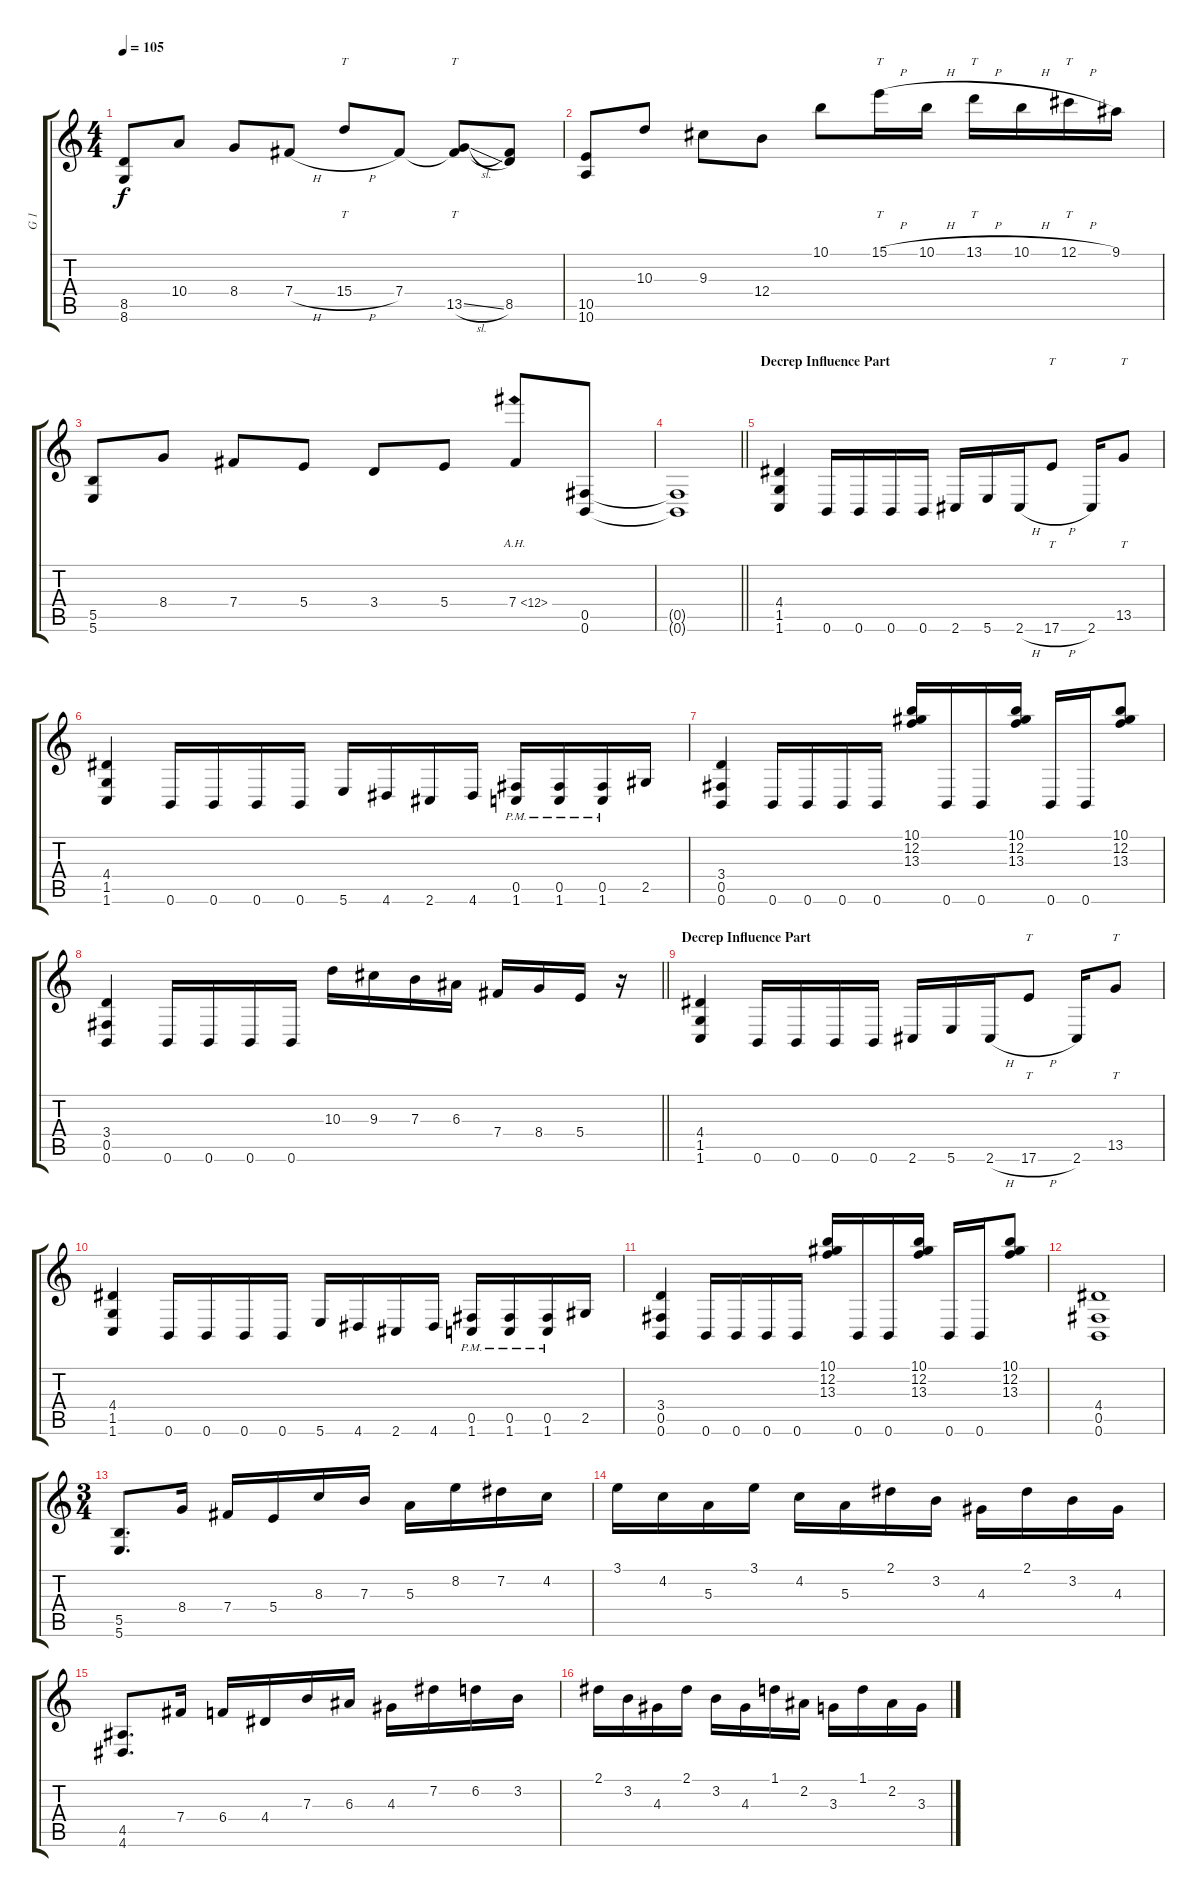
\track ("G 1" "G 1") {instrument distortionguitar}
\staff {score tabs}
\tuning (Db4 Ab3 E3 B2 Gb2 B1) {hide}
\ts (4 4)
\tempo 105
\clef g2
\ks c
(8.5 8.6).8{dy f} 10.4.8 8.4.8 7.4{h}.8 15.4{h}.8{tt} 7.4.8 (7.4{t} 13.5{sl}).8{tt} (7.4{t} 8.5).8 |
(10.5 10.6).8 10.3.8 9.3.8 12.4.8 10.1.8 15.1{h}.16{tt} 10.1{h}.16 13.1{h}.16{tt} 10.1{h}.16 12.1{h}.16{tt} 9.1.16 |
(5.5 5.6).8 8.4.8 7.4.8 5.4.8 3.4.8 5.4.8 7.4{ah 5}.8 (0.5 0.6).8 |
\barLineRight lightlight
(0.5{t} 0.6{t}).1 |
\section ("" "Decrep Influence Part")
(4.4 1.5 1.6).4 0.6.16 0.6.16 0.6.16 0.6.16 2.6.16 5.6.16 2.6{h}.16 17.6{h}.8{tt} 2.6.16 13.5.8{tt} |
(4.4 1.5 1.6).4 0.6.16 0.6.16 0.6.16 0.6.16 5.6.16 4.6.16 2.6.16 4.6.16 (0.5{pm} 1.6{pm}).16 (0.5{pm} 1.6{pm}).16 (0.5{pm} 1.6{pm}).16 2.5.16 |
(3.4 0.5 0.6).4 0.6.16 0.6.16 0.6.16 0.6.16 (10.1 12.2 13.3).16 0.6.16 0.6.16 (10.1 12.2 13.3).16 0.6.16 0.6.16 (10.1 12.2 13.3).8 |
\barLineRight lightlight
(3.4 0.5 0.6).4 0.6.16 0.6.16 0.6.16 0.6.16 10.3.16 9.3.16 7.3.16 6.3.16 7.4.16 8.4.16 5.4.16 r.16 |
\section ("" "Decrep Influence Part")
(4.4 1.5 1.6).4 0.6.16 0.6.16 0.6.16 0.6.16 2.6.16 5.6.16 2.6{h}.16 17.6{h}.8{tt} 2.6.16 13.5.8{tt} |
(4.4 1.5 1.6).4 0.6.16 0.6.16 0.6.16 0.6.16 5.6.16 4.6.16 2.6.16 4.6.16 (0.5{pm} 1.6{pm}).16 (0.5{pm} 1.6{pm}).16 (0.5{pm} 1.6{pm}).16 2.5.16 |
(3.4 0.5 0.6).4 0.6.16 0.6.16 0.6.16 0.6.16 (10.1 12.2 13.3).16 0.6.16 0.6.16 (10.1 12.2 13.3).16 0.6.16 0.6.16 (10.1 12.2 13.3).8 |
(4.4 0.5 0.6).1 |
\ts (3 4)
(5.5 5.6).8{d} 8.4.16 7.4.16 5.4.16 8.3.16 7.3.16 5.3.16 8.2.16 7.2.16 4.2.16 |
3.1.16 4.2.16 5.3.16 3.1.16 4.2.16 5.3.16 2.1.16 3.2.16 4.3.16 2.1.16 3.2.16 4.3.16 |
(4.5 4.6).8{d} 7.4.16 6.4.16 4.4.16 7.3.16 6.3.16 4.3.16 7.2.16 6.2.16 3.2.16 |
2.1.16 3.2.16 4.3.16 2.1.16 3.2.16 4.3.16 1.1.16 2.2.16 3.3.16 1.1.16 2.2.16 3.3.16
